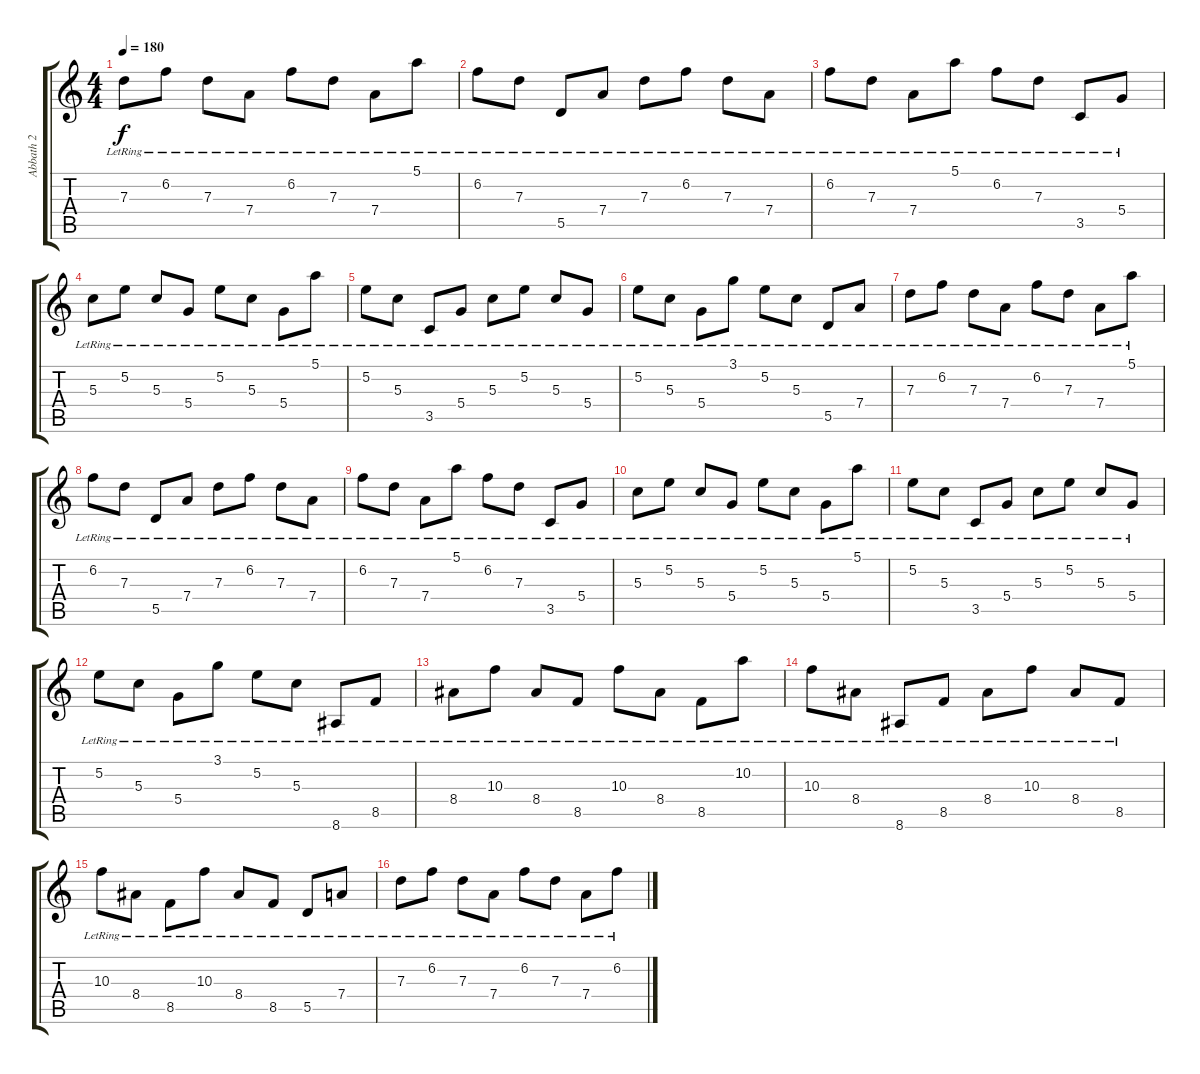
\track ("Abbath 2" "Abbath 2") {instrument electricguitarclean}
\staff {score tabs}
\tuning (E4 B3 G3 D3 A2 D2) {hide}
\ts (4 4)
\tempo 180
\clef g2
\ks c
7.3{lr}.8{dy f} 6.2{lr}.8 7.3{lr}.8 7.4{lr}.8 6.2{lr}.8 7.3{lr}.8 7.4{lr}.8 5.1{lr}.8 |
6.2{lr}.8 7.3{lr}.8 5.5{lr}.8 7.4{lr}.8 7.3{lr}.8 6.2{lr}.8 7.3{lr}.8 7.4{lr}.8 |
6.2{lr}.8 7.3{lr}.8 7.4{lr}.8 5.1{lr}.8 6.2{lr}.8 7.3{lr}.8 3.5{lr}.8 5.4{lr}.8 |
5.3{lr}.8 5.2{lr}.8 5.3{lr}.8 5.4{lr}.8 5.2{lr}.8 5.3{lr}.8 5.4{lr}.8 5.1{lr}.8 |
5.2{lr}.8 5.3{lr}.8 3.5{lr}.8 5.4{lr}.8 5.3{lr}.8 5.2{lr}.8 5.3{lr}.8 5.4{lr}.8 |
5.2{lr}.8 5.3{lr}.8 5.4{lr}.8 3.1{lr}.8 5.2{lr}.8 5.3{lr}.8 5.5{lr}.8 7.4{lr}.8 |
7.3{lr}.8 6.2{lr}.8 7.3{lr}.8 7.4{lr}.8 6.2{lr}.8 7.3{lr}.8 7.4{lr}.8 5.1{lr}.8 |
6.2{lr}.8 7.3{lr}.8 5.5{lr}.8 7.4{lr}.8 7.3{lr}.8 6.2{lr}.8 7.3{lr}.8 7.4{lr}.8 |
6.2{lr}.8 7.3{lr}.8 7.4{lr}.8 5.1{lr}.8 6.2{lr}.8 7.3{lr}.8 3.5{lr}.8 5.4{lr}.8 |
5.3{lr}.8 5.2{lr}.8 5.3{lr}.8 5.4{lr}.8 5.2{lr}.8 5.3{lr}.8 5.4{lr}.8 5.1{lr}.8 |
5.2{lr}.8 5.3{lr}.8 3.5{lr}.8 5.4{lr}.8 5.3{lr}.8 5.2{lr}.8 5.3{lr}.8 5.4{lr}.8 |
5.2{lr}.8 5.3{lr}.8 5.4{lr}.8 3.1{lr}.8 5.2{lr}.8 5.3{lr}.8 8.6{lr}.8 8.5{lr}.8 |
8.4{lr}.8 10.3{lr}.8 8.4{lr}.8 8.5{lr}.8 10.3{lr}.8 8.4{lr}.8 8.5{lr}.8 10.2{lr}.8 |
10.3{lr}.8 8.4{lr}.8 8.6{lr}.8 8.5{lr}.8 8.4{lr}.8 10.3{lr}.8 8.4{lr}.8 8.5{lr}.8 |
10.3{lr}.8 8.4{lr}.8 8.5{lr}.8 10.3{lr}.8 8.4{lr}.8 8.5{lr}.8 5.5{lr}.8 7.4{lr}.8 |
7.3{lr}.8 6.2{lr}.8 7.3{lr}.8 7.4{lr}.8 6.2{lr}.8 7.3{lr}.8 7.4{lr}.8 6.2{lr}.8
